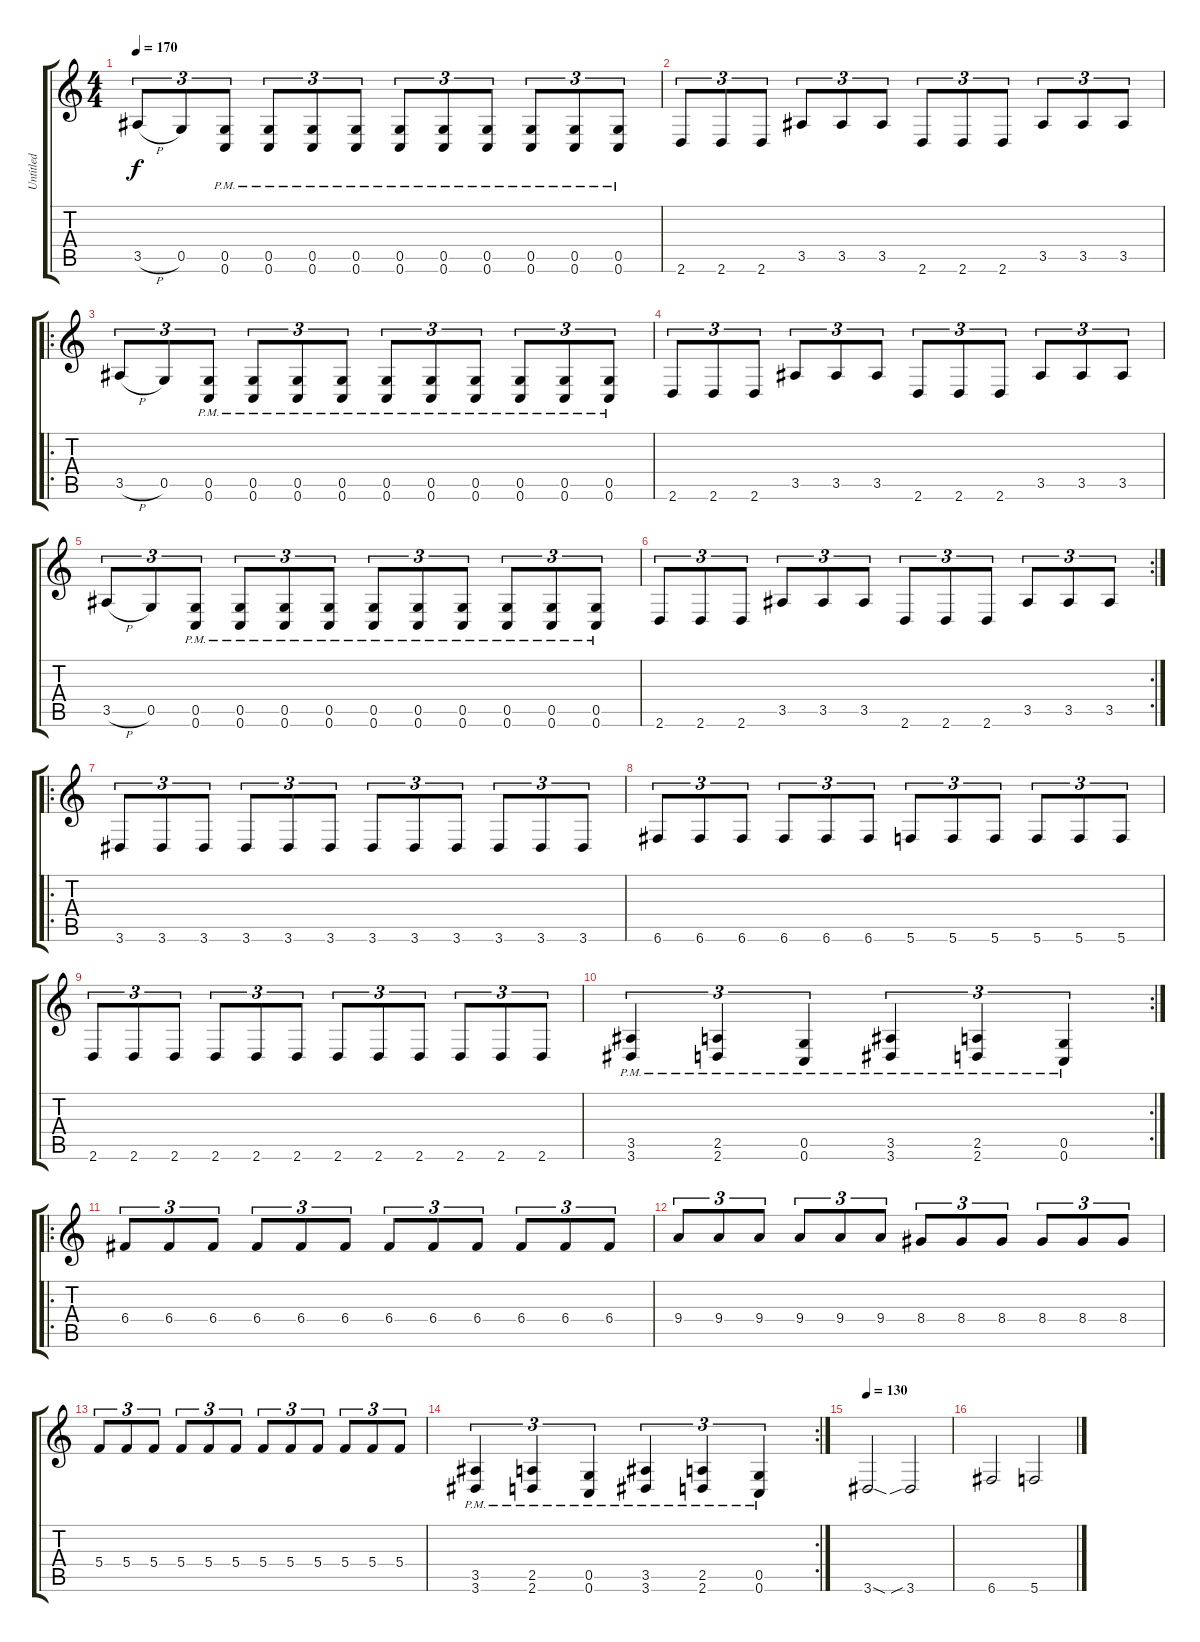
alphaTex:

\track ("Untitled" "Untitled") {instrument distortionguitar}
\staff {score tabs}
\tuning (D4 A3 F3 C3 G2 C2) {hide}
\ts (4 4)
\tempo 170
\clef g2
\ks c
3.5{h}.8{tu (3 2) dy f} 0.5.8{tu (3 2)} (0.5{pm} 0.6{pm}).8{tu (3 2)} (0.5{pm} 0.6{pm}).8{tu (3 2)} (0.5{pm} 0.6{pm}).8{tu (3 2)} (0.5{pm} 0.6{pm}).8{tu (3 2)} (0.5{pm} 0.6{pm}).8{tu (3 2)} (0.5{pm} 0.6{pm}).8{tu (3 2)} (0.5{pm} 0.6{pm}).8{tu (3 2)} (0.5{pm} 0.6{pm}).8{tu (3 2)} (0.5{pm} 0.6{pm}).8{tu (3 2)} (0.5{pm} 0.6{pm}).8{tu (3 2)} |
2.6.8{tu (3 2)} 2.6.8{tu (3 2)} 2.6.8{tu (3 2)} 3.5.8{tu (3 2)} 3.5.8{tu (3 2)} 3.5.8{tu (3 2)} 2.6.8{tu (3 2)} 2.6.8{tu (3 2)} 2.6.8{tu (3 2)} 3.5.8{tu (3 2)} 3.5.8{tu (3 2)} 3.5.8{tu (3 2)} |
\ro
3.5{h}.8{tu (3 2)} 0.5.8{tu (3 2)} (0.5{pm} 0.6{pm}).8{tu (3 2)} (0.5{pm} 0.6{pm}).8{tu (3 2)} (0.5{pm} 0.6{pm}).8{tu (3 2)} (0.5{pm} 0.6{pm}).8{tu (3 2)} (0.5{pm} 0.6{pm}).8{tu (3 2)} (0.5{pm} 0.6{pm}).8{tu (3 2)} (0.5{pm} 0.6{pm}).8{tu (3 2)} (0.5{pm} 0.6{pm}).8{tu (3 2)} (0.5{pm} 0.6{pm}).8{tu (3 2)} (0.5{pm} 0.6{pm}).8{tu (3 2)} |
2.6.8{tu (3 2)} 2.6.8{tu (3 2)} 2.6.8{tu (3 2)} 3.5.8{tu (3 2)} 3.5.8{tu (3 2)} 3.5.8{tu (3 2)} 2.6.8{tu (3 2)} 2.6.8{tu (3 2)} 2.6.8{tu (3 2)} 3.5.8{tu (3 2)} 3.5.8{tu (3 2)} 3.5.8{tu (3 2)} |
3.5{h}.8{tu (3 2)} 0.5.8{tu (3 2)} (0.5{pm} 0.6{pm}).8{tu (3 2)} (0.5{pm} 0.6{pm}).8{tu (3 2)} (0.5{pm} 0.6{pm}).8{tu (3 2)} (0.5{pm} 0.6{pm}).8{tu (3 2)} (0.5{pm} 0.6{pm}).8{tu (3 2)} (0.5{pm} 0.6{pm}).8{tu (3 2)} (0.5{pm} 0.6{pm}).8{tu (3 2)} (0.5{pm} 0.6{pm}).8{tu (3 2)} (0.5{pm} 0.6{pm}).8{tu (3 2)} (0.5{pm} 0.6{pm}).8{tu (3 2)} |
\rc 2
2.6.8{tu (3 2)} 2.6.8{tu (3 2)} 2.6.8{tu (3 2)} 3.5.8{tu (3 2)} 3.5.8{tu (3 2)} 3.5.8{tu (3 2)} 2.6.8{tu (3 2)} 2.6.8{tu (3 2)} 2.6.8{tu (3 2)} 3.5.8{tu (3 2)} 3.5.8{tu (3 2)} 3.5.8{tu (3 2)} |
\ro
3.6.8{tu (3 2)} 3.6.8{tu (3 2)} 3.6.8{tu (3 2)} 3.6.8{tu (3 2)} 3.6.8{tu (3 2)} 3.6.8{tu (3 2)} 3.6.8{tu (3 2)} 3.6.8{tu (3 2)} 3.6.8{tu (3 2)} 3.6.8{tu (3 2)} 3.6.8{tu (3 2)} 3.6.8{tu (3 2)} |
6.6.8{tu (3 2)} 6.6.8{tu (3 2)} 6.6.8{tu (3 2)} 6.6.8{tu (3 2)} 6.6.8{tu (3 2)} 6.6.8{tu (3 2)} 5.6.8{tu (3 2)} 5.6.8{tu (3 2)} 5.6.8{tu (3 2)} 5.6.8{tu (3 2)} 5.6.8{tu (3 2)} 5.6.8{tu (3 2)} |
2.6.8{tu (3 2)} 2.6.8{tu (3 2)} 2.6.8{tu (3 2)} 2.6.8{tu (3 2)} 2.6.8{tu (3 2)} 2.6.8{tu (3 2)} 2.6.8{tu (3 2)} 2.6.8{tu (3 2)} 2.6.8{tu (3 2)} 2.6.8{tu (3 2)} 2.6.8{tu (3 2)} 2.6.8{tu (3 2)} |
\rc 2
(3.5{pm} 3.6{pm}).4{tu (3 2)} (2.5{pm} 2.6{pm}).4{tu (3 2)} (0.5{pm} 0.6{pm}).4{tu (3 2)} (3.5{pm} 3.6{pm}).4{tu (3 2)} (2.5{pm} 2.6{pm}).4{tu (3 2)} (0.5{pm} 0.6{pm}).4{tu (3 2)} |
\ro
6.4.8{tu (3 2)} 6.4.8{tu (3 2)} 6.4.8{tu (3 2)} 6.4.8{tu (3 2)} 6.4.8{tu (3 2)} 6.4.8{tu (3 2)} 6.4.8{tu (3 2)} 6.4.8{tu (3 2)} 6.4.8{tu (3 2)} 6.4.8{tu (3 2)} 6.4.8{tu (3 2)} 6.4.8{tu (3 2)} |
9.4.8{tu (3 2)} 9.4.8{tu (3 2)} 9.4.8{tu (3 2)} 9.4.8{tu (3 2)} 9.4.8{tu (3 2)} 9.4.8{tu (3 2)} 8.4.8{tu (3 2)} 8.4.8{tu (3 2)} 8.4.8{tu (3 2)} 8.4.8{tu (3 2)} 8.4.8{tu (3 2)} 8.4.8{tu (3 2)} |
5.4.8{tu (3 2)} 5.4.8{tu (3 2)} 5.4.8{tu (3 2)} 5.4.8{tu (3 2)} 5.4.8{tu (3 2)} 5.4.8{tu (3 2)} 5.4.8{tu (3 2)} 5.4.8{tu (3 2)} 5.4.8{tu (3 2)} 5.4.8{tu (3 2)} 5.4.8{tu (3 2)} 5.4.8{tu (3 2)} |
\rc 2
(3.5{pm} 3.6{pm}).4{tu (3 2)} (2.5{pm} 2.6{pm}).4{tu (3 2)} (0.5{pm} 0.6{pm}).4{tu (3 2)} (3.5{pm} 3.6{pm}).4{tu (3 2)} (2.5{pm} 2.6{pm}).4{tu (3 2)} (0.5{pm} 0.6{pm}).4{tu (3 2)} |
\tempo 130
3.6{sod}.2 3.6{sib}.2 |
6.6.2 5.6.2
